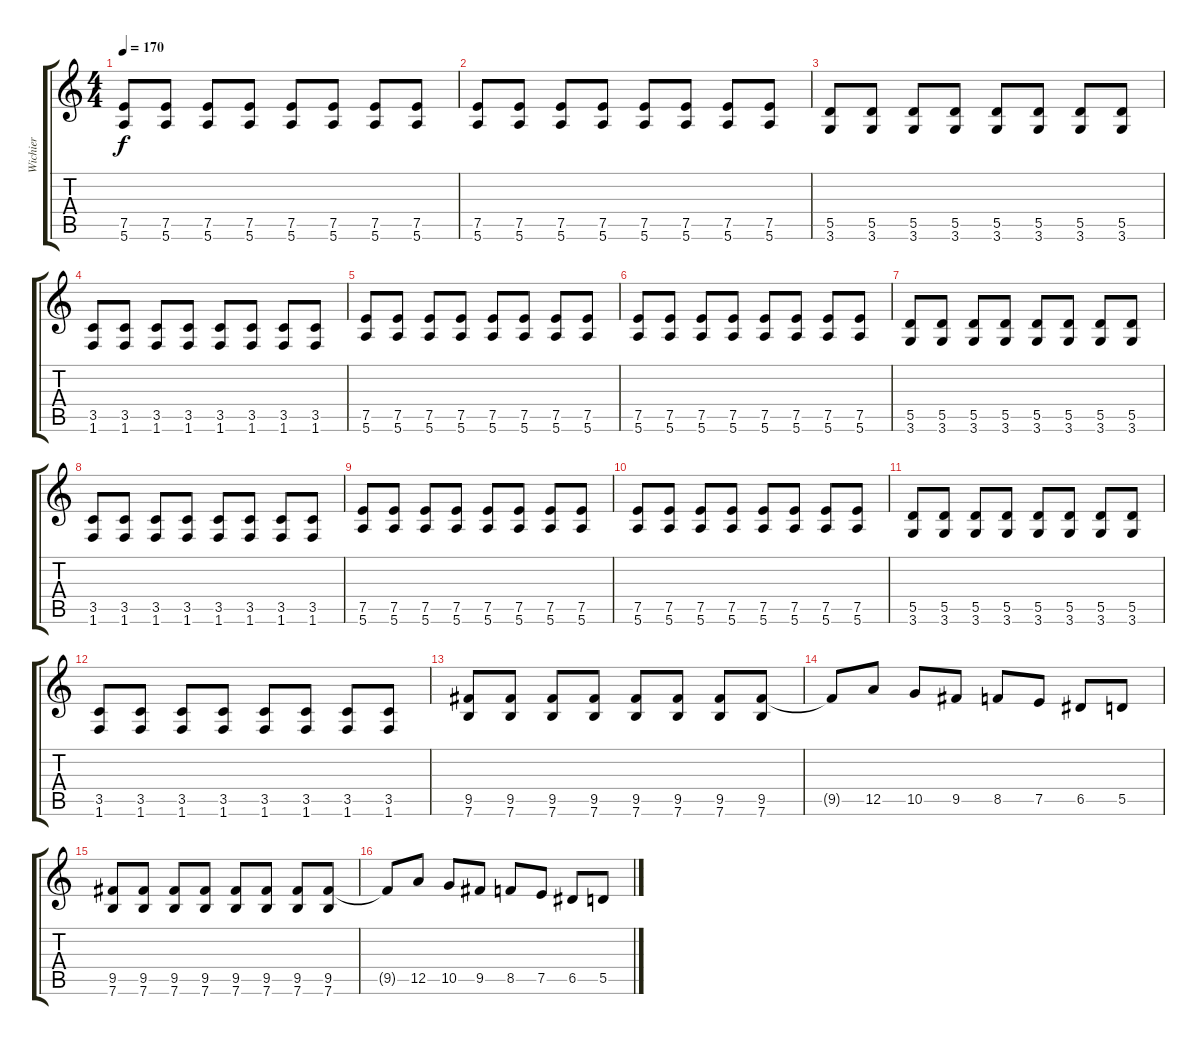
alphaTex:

\track ("Wichier" "Wichier") {instrument distortionguitar}
\staff {score tabs}
\tuning (E4 B3 G3 D3 A2 E2) {hide}
\ts (4 4)
\tempo 170
\clef g2
\ks c
(7.5 5.6).8{dy f} (7.5 5.6).8 (7.5 5.6).8 (7.5 5.6).8 (7.5 5.6).8 (7.5 5.6).8 (7.5 5.6).8 (7.5 5.6).8 |
(7.5 5.6).8 (7.5 5.6).8 (7.5 5.6).8 (7.5 5.6).8 (7.5 5.6).8 (7.5 5.6).8 (7.5 5.6).8 (7.5 5.6).8 |
(5.5 3.6).8 (5.5 3.6).8 (5.5 3.6).8 (5.5 3.6).8 (5.5 3.6).8 (5.5 3.6).8 (5.5 3.6).8 (5.5 3.6).8 |
(3.5 1.6).8 (3.5 1.6).8 (3.5 1.6).8 (3.5 1.6).8 (3.5 1.6).8 (3.5 1.6).8 (3.5 1.6).8 (3.5 1.6).8 |
(7.5 5.6).8 (7.5 5.6).8 (7.5 5.6).8 (7.5 5.6).8 (7.5 5.6).8 (7.5 5.6).8 (7.5 5.6).8 (7.5 5.6).8 |
(7.5 5.6).8 (7.5 5.6).8 (7.5 5.6).8 (7.5 5.6).8 (7.5 5.6).8 (7.5 5.6).8 (7.5 5.6).8 (7.5 5.6).8 |
(5.5 3.6).8 (5.5 3.6).8 (5.5 3.6).8 (5.5 3.6).8 (5.5 3.6).8 (5.5 3.6).8 (5.5 3.6).8 (5.5 3.6).8 |
(3.5 1.6).8 (3.5 1.6).8 (3.5 1.6).8 (3.5 1.6).8 (3.5 1.6).8 (3.5 1.6).8 (3.5 1.6).8 (3.5 1.6).8 |
(7.5 5.6).8 (7.5 5.6).8 (7.5 5.6).8 (7.5 5.6).8 (7.5 5.6).8 (7.5 5.6).8 (7.5 5.6).8 (7.5 5.6).8 |
(7.5 5.6).8 (7.5 5.6).8 (7.5 5.6).8 (7.5 5.6).8 (7.5 5.6).8 (7.5 5.6).8 (7.5 5.6).8 (7.5 5.6).8 |
(5.5 3.6).8 (5.5 3.6).8 (5.5 3.6).8 (5.5 3.6).8 (5.5 3.6).8 (5.5 3.6).8 (5.5 3.6).8 (5.5 3.6).8 |
(3.5 1.6).8 (3.5 1.6).8 (3.5 1.6).8 (3.5 1.6).8 (3.5 1.6).8 (3.5 1.6).8 (3.5 1.6).8 (3.5 1.6).8 |
(9.5 7.6).8 (9.5 7.6).8 (9.5 7.6).8 (9.5 7.6).8 (9.5 7.6).8 (9.5 7.6).8 (9.5 7.6).8 (9.5 7.6).8 |
9.5{t}.8 12.5.8 10.5.8 9.5.8 8.5.8 7.5.8 6.5.8 5.5.8 |
(9.5 7.6).8 (9.5 7.6).8 (9.5 7.6).8 (9.5 7.6).8 (9.5 7.6).8 (9.5 7.6).8 (9.5 7.6).8 (9.5 7.6).8 |
9.5{t}.8 12.5.8 10.5.8 9.5.8 8.5.8 7.5.8 6.5.8 5.5.8
